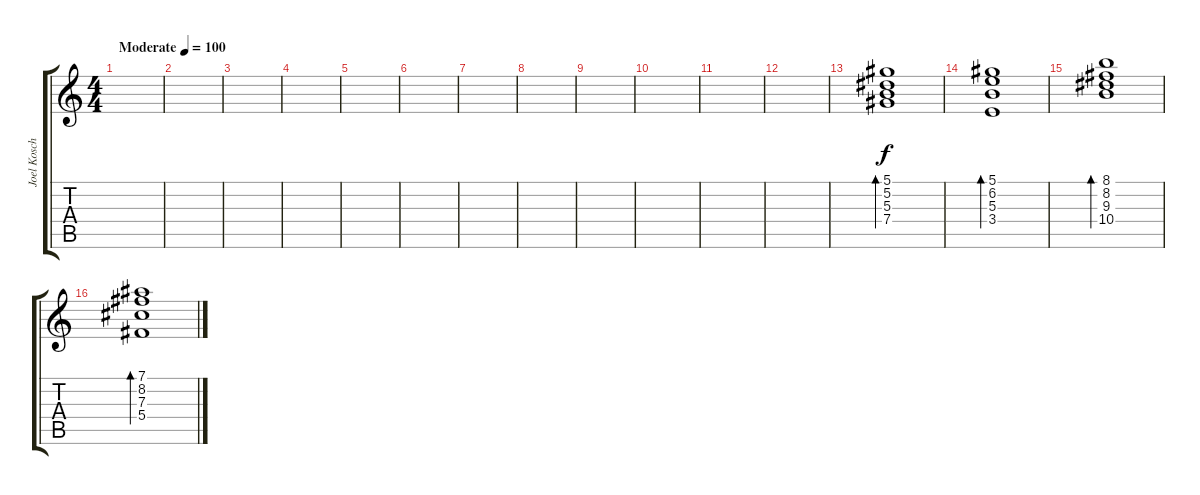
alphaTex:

\track ("Joel Kosche" "Joel Kosch") {instrument acousticguitarsteel}
\staff {score tabs}
\tuning (Eb4 Bb3 Gb3 Db3 Ab2 Eb2) {hide}
\ts (4 4)
\tempo (100 "Moderate")
\clef g2
\ks c
|
|
|
|
|
|
|
|
|
|
|
|
(5.1 5.2 5.3 7.4).1{bd 120} |
(5.1 6.2 5.3 3.4).1{bd 120} |
(8.1 8.2 9.3 10.4).1{bd 120} |
(7.1 8.2 7.3 5.4).1{bd 120}
